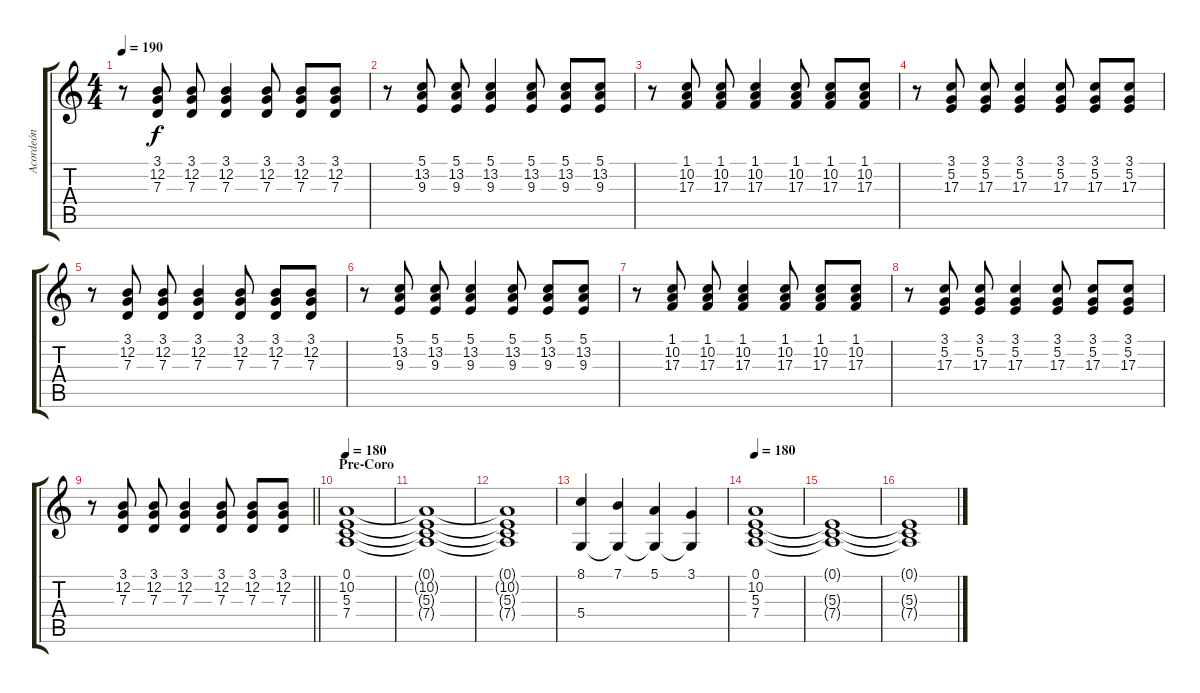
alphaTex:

\track ("Acordeón" "Acordeón") {instrument accordion}
\staff {score tabs}
\tuning (E4 B3 G3 D3 A2 E2) {hide}
\ts (4 4)
\tempo 190
\clef g2
\ks c
r.8{dy f} (3.1 12.2 7.3).8 (3.1 12.2 7.3).8 (3.1 12.2 7.3).4 (3.1 12.2 7.3).8 (3.1 12.2 7.3).8 (3.1 12.2 7.3).8 |
r.8 (5.1 13.2 9.3).8 (5.1 13.2 9.3).8 (5.1 13.2 9.3).4 (5.1 13.2 9.3).8 (5.1 13.2 9.3).8 (5.1 13.2 9.3).8 |
r.8 (1.1 10.2 17.3).8 (1.1 10.2 17.3).8 (1.1 10.2 17.3).4 (1.1 10.2 17.3).8 (1.1 10.2 17.3).8 (1.1 10.2 17.3).8 |
r.8 (3.1 5.2 17.3).8 (3.1 5.2 17.3).8 (3.1 5.2 17.3).4 (3.1 5.2 17.3).8 (3.1 5.2 17.3).8 (3.1 5.2 17.3).8 |
r.8 (3.1 12.2 7.3).8 (3.1 12.2 7.3).8 (3.1 12.2 7.3).4 (3.1 12.2 7.3).8 (3.1 12.2 7.3).8 (3.1 12.2 7.3).8 |
r.8 (5.1 13.2 9.3).8 (5.1 13.2 9.3).8 (5.1 13.2 9.3).4 (5.1 13.2 9.3).8 (5.1 13.2 9.3).8 (5.1 13.2 9.3).8 |
r.8 (1.1 10.2 17.3).8 (1.1 10.2 17.3).8 (1.1 10.2 17.3).4 (1.1 10.2 17.3).8 (1.1 10.2 17.3).8 (1.1 10.2 17.3).8 |
r.8 (3.1 5.2 17.3).8 (3.1 5.2 17.3).8 (3.1 5.2 17.3).4 (3.1 5.2 17.3).8 (3.1 5.2 17.3).8 (3.1 5.2 17.3).8 |
\barLineRight lightlight
r.8 (3.1 12.2 7.3).8 (3.1 12.2 7.3).8 (3.1 12.2 7.3).4 (3.1 12.2 7.3).8 (3.1 12.2 7.3).8 (3.1 12.2 7.3).8 |
\section ("" "Pre-Coro")
\tempo 180
(0.1 10.2 5.3 7.4).1{instrument synthstrings2} |
(0.1{t} 10.2{t} 5.3{t} 7.4{t}).1 |
(0.1{t} 10.2{t} 5.3{t} 7.4{t}).1 |
(8.1 5.4).4 (7.1 5.4{t}).4 (5.1 5.4{t}).4 (3.1 5.4{t}).4 |
\tempo 180
(0.1 10.2 5.3 7.4).1 |
(0.1{t} 5.3{t} 7.4{t}).1 |
(0.1{t} 5.3{t} 7.4{t}).1
